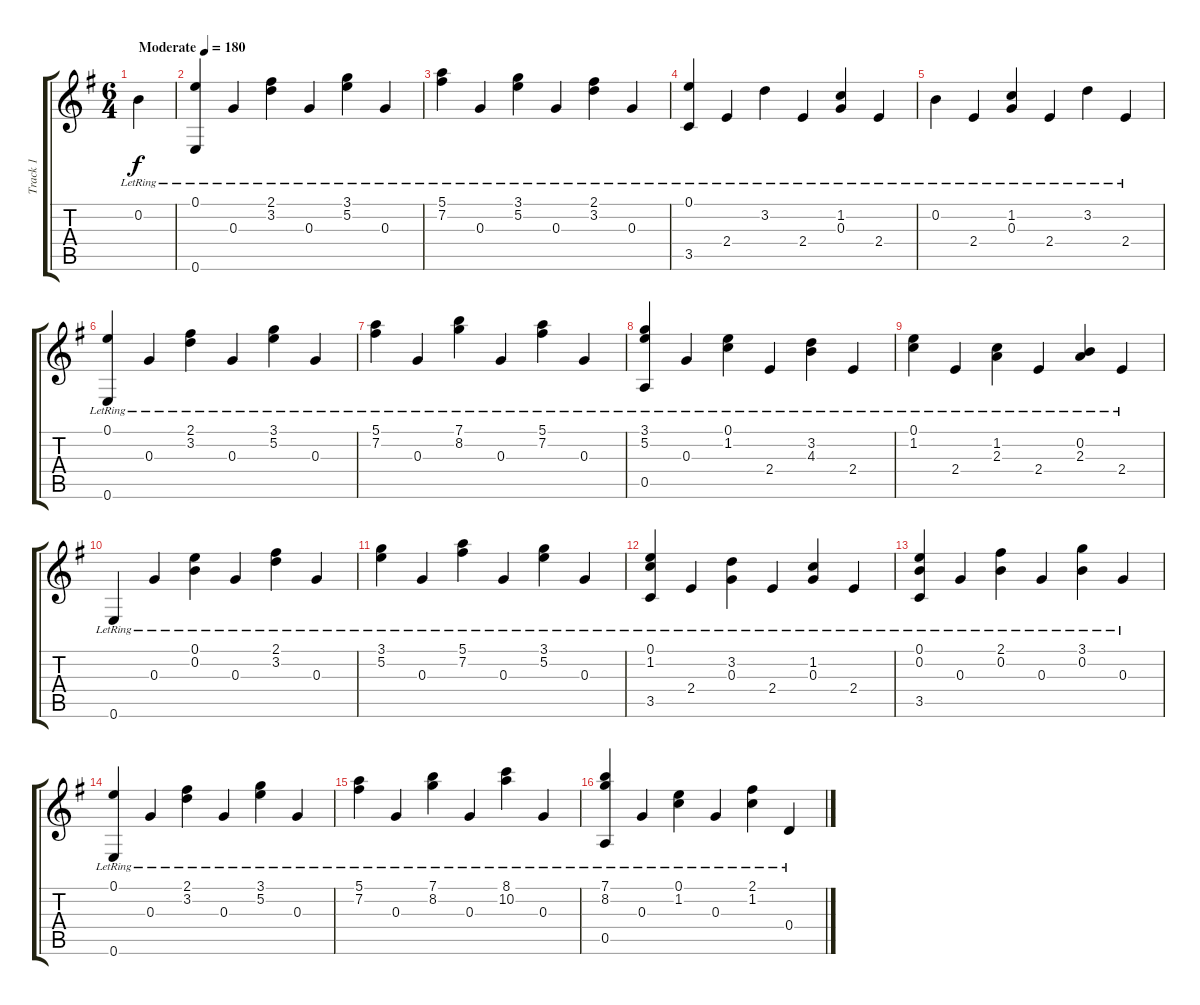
\track ("Track 1" "Track 1") {instrument acousticguitarsteel}
\staff {score tabs}
\tuning (E4 B3 G3 D3 A2 E2) {hide}
\ts (6 4)
\tempo (180 "Moderate")
\clef g2
\ks g
0.2{lr}.4{dy f instrument acousticguitarsteel} |
(0.1{lr} 0.6{lr}).4 0.3{lr}.4 (2.1{lr} 3.2{lr}).4 0.3{lr}.4 (3.1{lr} 5.2{lr}).4 0.3{lr}.4 |
(5.1{lr} 7.2{lr}).4 0.3{lr}.4 (3.1{lr} 5.2{lr}).4 0.3{lr}.4 (2.1{lr} 3.2{lr}).4 0.3{lr}.4 |
(0.1{lr} 3.5{lr}).4 2.4{lr}.4 3.2{lr}.4 2.4{lr}.4 (1.2{lr} 0.3{lr}).4 2.4{lr}.4 |
0.2{lr}.4 2.4{lr}.4 (1.2{lr} 0.3{lr}).4 2.4{lr}.4 3.2{lr}.4 2.4{lr}.4 |
(0.1{lr} 0.6{lr}).4 0.3{lr}.4 (2.1{lr} 3.2{lr}).4 0.3{lr}.4 (3.1{lr} 5.2{lr}).4 0.3{lr}.4 |
(5.1{lr} 7.2{lr}).4 0.3{lr}.4 (7.1{lr} 8.2{lr}).4 0.3{lr}.4 (5.1{lr} 7.2{lr}).4 0.3{lr}.4 |
(3.1{lr} 5.2{lr} 0.5{lr}).4 0.3{lr}.4 (0.1{lr} 1.2{lr}).4 2.4{lr}.4 (3.2{lr} 4.3{lr}).4 2.4{lr}.4 |
(0.1{lr} 1.2{lr}).4 2.4{lr}.4 (1.2{lr} 2.3{lr}).4 2.4{lr}.4 (0.2{lr} 2.3{lr}).4 2.4{lr}.4 |
0.6{lr}.4 0.3{lr}.4 (0.1{lr} 0.2{lr}).4 0.3{lr}.4 (2.1{lr} 3.2{lr}).4 0.3{lr}.4 |
(3.1{lr} 5.2{lr}).4 0.3{lr}.4 (5.1{lr} 7.2{lr}).4 0.3{lr}.4 (3.1{lr} 5.2{lr}).4 0.3{lr}.4 |
(0.1{lr} 1.2{lr} 3.5{lr}).4 2.4{lr}.4 (3.2{lr} 0.3{lr}).4 2.4{lr}.4 (1.2{lr} 0.3{lr}).4 2.4{lr}.4 |
(0.1{lr} 0.2{lr} 3.5{lr}).4 0.3{lr}.4 (2.1{lr} 0.2{lr}).4 0.3{lr}.4 (3.1{lr} 0.2{lr}).4 0.3{lr}.4 |
(0.1{lr} 0.6{lr}).4 0.3{lr}.4 (2.1{lr} 3.2{lr}).4 0.3{lr}.4 (3.1{lr} 5.2{lr}).4 0.3{lr}.4 |
(5.1{lr} 7.2{lr}).4 0.3{lr}.4 (7.1{lr} 8.2{lr}).4 0.3{lr}.4 (8.1{lr} 10.2{lr}).4 0.3{lr}.4 |
(7.1{lr} 8.2{lr} 0.5{lr}).4 0.3{lr}.4 (0.1{lr} 1.2{lr}).4 0.3{lr}.4 (2.1{lr} 1.2{lr}).4 0.4{lr}.4
